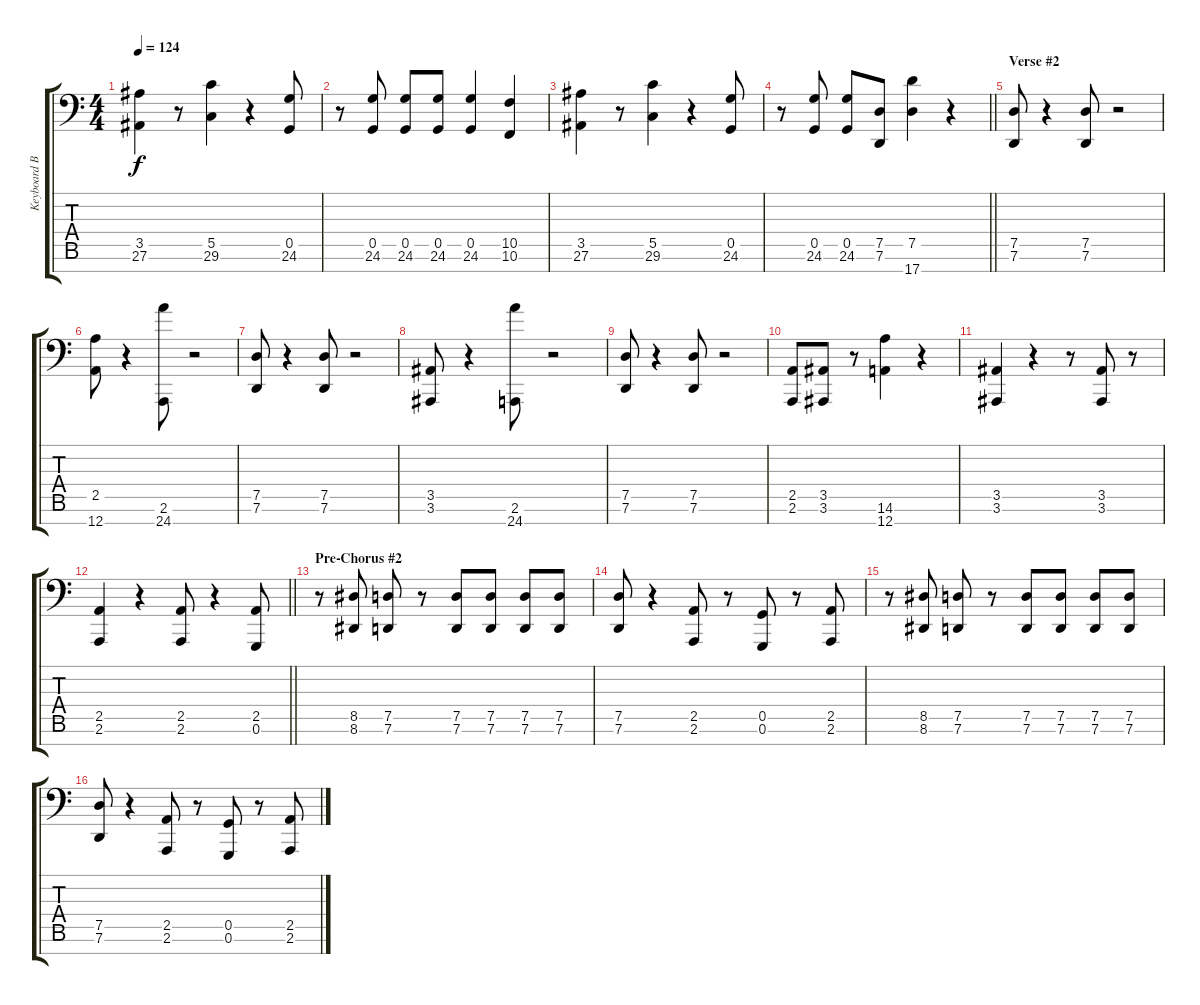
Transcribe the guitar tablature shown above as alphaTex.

\track ("Keyboard Bass" "Keyboard B") {instrument synthbass1}
\staff {score tabs}
\tuning (Db6 Eb4 D4 B3 G1 G0 A-1) {hide}
\ts (4 4)
\tempo 124
\clef f4
\ks c
(3.5 27.6).4{dy f} r.8 (5.5 29.6).4 r.4 (0.5 24.6).8 |
r.8 (0.5 24.6).8 (0.5 24.6).8 (0.5 24.6).8 (0.5 24.6).4 (10.5 10.6).4 |
(3.5 27.6).4 r.8 (5.5 29.6).4 r.4 (0.5 24.6).8 |
\barLineRight lightlight
r.8 (0.5 24.6).8 (0.5 24.6).8 (7.5 7.6).8 (7.5 17.7).4 r.4 |
\section ("" "Verse #2")
(7.5 7.6).8 r.4 (7.5 7.6).8 r.2 |
(2.5 12.7).8 r.4 (2.6 24.7).8 r.2 |
(7.5 7.6).8 r.4 (7.5 7.6).8 r.2 |
(3.5 3.6).8 r.4 (2.6 24.7).8 r.2 |
(7.5 7.6).8 r.4 (7.5 7.6).8 r.2 |
(2.5 2.6).8 (3.5 3.6).8 r.8 (14.6 12.7).4 r.4 |
(3.5 3.6).4 r.4 r.8 (3.5 3.6).8 r.8 |
\barLineRight lightlight
(2.5 2.6).4 r.4 (2.5 2.6).8 r.4 (2.5 0.6).8 |
\section ("" "Pre-Chorus #2")
r.8 (8.5 8.6).8 (7.5 7.6).8 r.8 (7.5 7.6).8 (7.5 7.6).8 (7.5 7.6).8 (7.5 7.6).8 |
(7.5 7.6).8 r.4 (2.5 2.6).8 r.8 (0.5 0.6).8 r.8 (2.5 2.6).8 |
r.8 (8.5 8.6).8 (7.5 7.6).8 r.8 (7.5 7.6).8 (7.5 7.6).8 (7.5 7.6).8 (7.5 7.6).8 |
(7.5 7.6).8 r.4 (2.5 2.6).8 r.8 (0.5 0.6).8 r.8 (2.5 2.6).8
